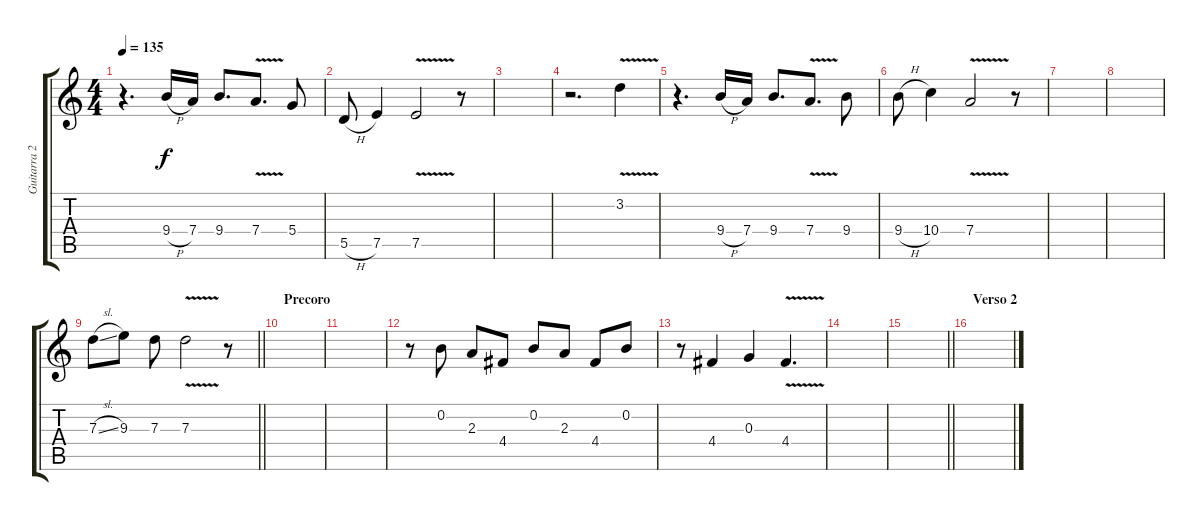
\track ("Guitarra 2" "Guitarra 2") {instrument acousticguitarsteel}
\staff {score tabs}
\tuning (E4 B3 G3 D3 A2 E2) {hide}
\ts (4 4)
\tempo 135
\clef g2
\ks c
r.4{d dy f} 9.4{h}.16 7.4.16 9.4.8{d} 7.4{v}.8{d} 5.4.8 |
5.5{h}.8 7.5.4 7.5{v}.2 r.8 |
|
r.2{d} 3.2{v}.4 |
r.4{d} 9.4{h}.16 7.4.16 9.4.8{d} 7.4{v}.8{d} 9.4.8 |
9.4{h}.8 10.4.4 7.4{v}.2 r.8 |
|
|
\barLineRight lightlight
7.3{sl}.8 9.3.8 7.3.8 7.3{v}.2 r.8 |
\section ("" "Precoro")
|
|
r.8 0.2.8 2.3.8 4.4.8 0.2.8 2.3.8 4.4.8 0.2.8 |
r.8 4.4.4 0.3.4 4.4{v}.4{d} |
|
\barLineRight lightlight
|
\section ("" "Verso 2")
